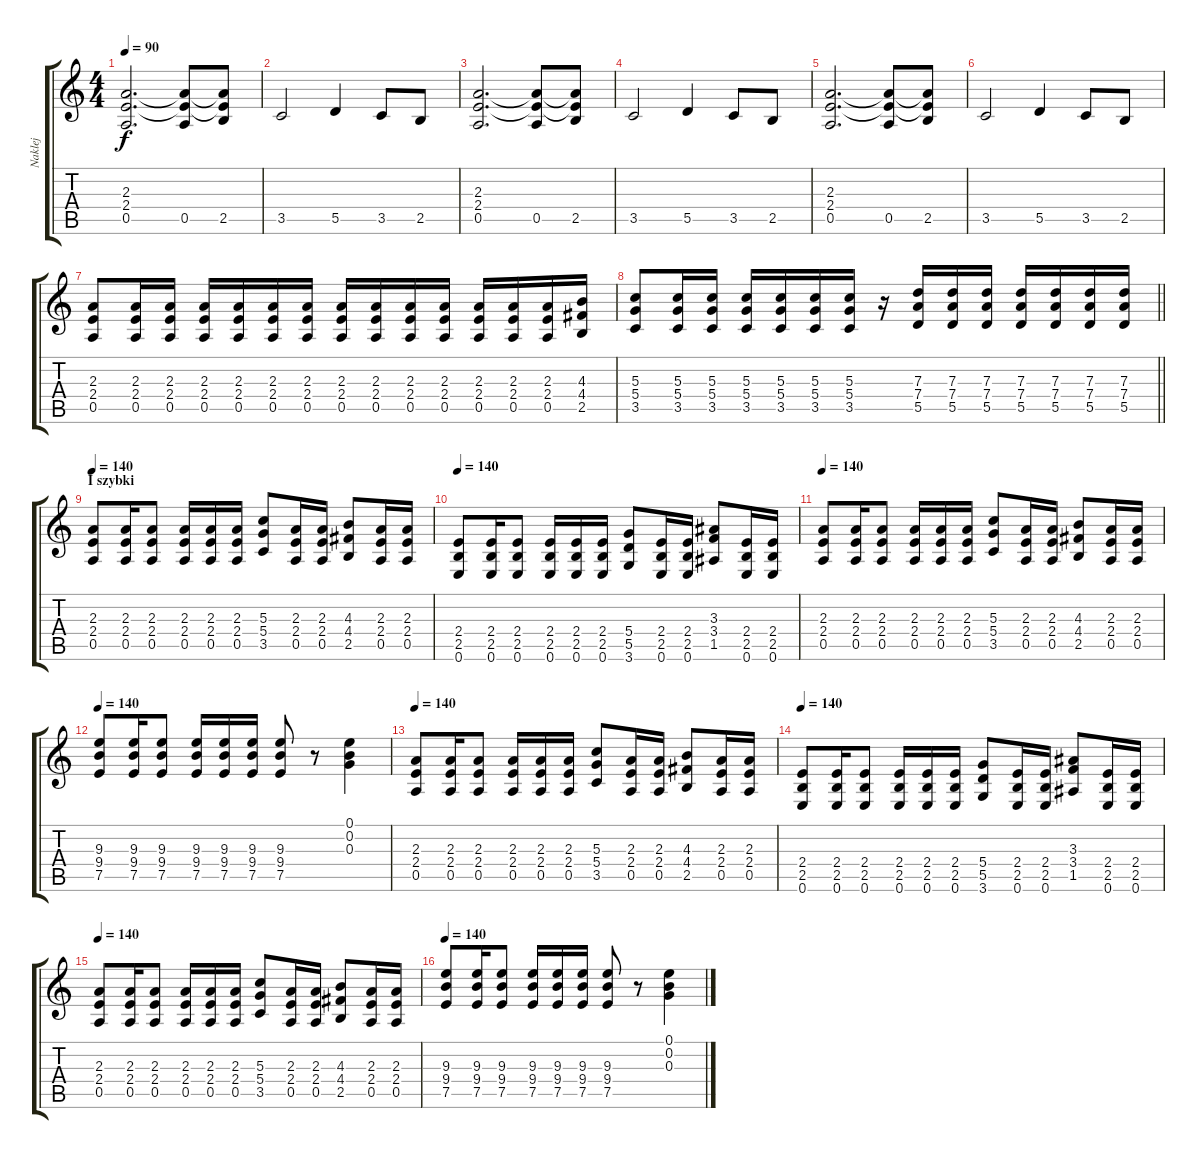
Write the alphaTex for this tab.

\track ("Naklej" "Naklej") {instrument distortionguitar}
\staff {score tabs}
\tuning (E4 B3 G3 D3 A2 E2) {hide}
\ts (4 4)
\tempo 90
\clef g2
\ks c
(2.3 2.4 0.5).2{d dy f} (2.3{t} 2.4{t} 0.5).8 (2.3{t} 2.4{t} 2.5).8 |
3.5.2 5.5.4 3.5.8 2.5.8 |
(2.3 2.4 0.5).2{d} (2.3{t} 2.4{t} 0.5).8 (2.3{t} 2.4{t} 2.5).8 |
3.5.2 5.5.4 3.5.8 2.5.8 |
(2.3 2.4 0.5).2{d} (2.3{t} 2.4{t} 0.5).8 (2.3{t} 2.4{t} 2.5).8 |
3.5.2 5.5.4 3.5.8 2.5.8 |
(2.3 2.4 0.5).8 (2.3 2.4 0.5).16 (2.3 2.4 0.5).16 (2.3 2.4 0.5).16 (2.3 2.4 0.5).16 (2.3 2.4 0.5).16 (2.3 2.4 0.5).16 (2.3 2.4 0.5).16 (2.3 2.4 0.5).16 (2.3 2.4 0.5).16 (2.3 2.4 0.5).16 (2.3 2.4 0.5).16 (2.3 2.4 0.5).16 (2.3 2.4 0.5).16 (4.3 4.4 2.5).16 |
\barLineRight lightlight
(5.3 5.4 3.5).8 (5.3 5.4 3.5).16 (5.3 5.4 3.5).16 (5.3 5.4 3.5).16 (5.3 5.4 3.5).16 (5.3 5.4 3.5).16 (5.3 5.4 3.5).16 r.16 (7.3 7.4 5.5).16 (7.3 7.4 5.5).16 (7.3 7.4 5.5).16 (7.3 7.4 5.5).16 (7.3 7.4 5.5).16 (7.3 7.4 5.5).16 (7.3 7.4 5.5).16 |
\section ("" "I szybki")
\tempo 140
(2.3 2.4 0.5).8 (2.3 2.4 0.5).16 (2.3 2.4 0.5).8 (2.3 2.4 0.5).16 (2.3 2.4 0.5).16 (2.3 2.4 0.5).16 (5.3 5.4 3.5).8 (2.3 2.4 0.5).16 (2.3 2.4 0.5).16 (4.3 4.4 2.5).8 (2.3 2.4 0.5).16 (2.3 2.4 0.5).16 |
\tempo 140
(2.4 2.5 0.6).8 (2.4 2.5 0.6).16 (2.4 2.5 0.6).8 (2.4 2.5 0.6).16 (2.4 2.5 0.6).16 (2.4 2.5 0.6).16 (5.4 5.5 3.6).8 (2.4 2.5 0.6).16 (2.4 2.5 0.6).16 (3.3 3.4 1.5).8 (2.4 2.5 0.6).16 (2.4 2.5 0.6).16 |
\tempo 140
(2.3 2.4 0.5).8 (2.3 2.4 0.5).16 (2.3 2.4 0.5).8 (2.3 2.4 0.5).16 (2.3 2.4 0.5).16 (2.3 2.4 0.5).16 (5.3 5.4 3.5).8 (2.3 2.4 0.5).16 (2.3 2.4 0.5).16 (4.3 4.4 2.5).8 (2.3 2.4 0.5).16 (2.3 2.4 0.5).16 |
\tempo 140
(9.3 9.4 7.5).8 (9.3 9.4 7.5).16 (9.3 9.4 7.5).8 (9.3 9.4 7.5).16 (9.3 9.4 7.5).16 (9.3 9.4 7.5).16 (9.3 9.4 7.5).8 r.8 (0.1 0.2 0.3).4 |
\tempo 140
(2.3 2.4 0.5).8 (2.3 2.4 0.5).16 (2.3 2.4 0.5).8 (2.3 2.4 0.5).16 (2.3 2.4 0.5).16 (2.3 2.4 0.5).16 (5.3 5.4 3.5).8 (2.3 2.4 0.5).16 (2.3 2.4 0.5).16 (4.3 4.4 2.5).8 (2.3 2.4 0.5).16 (2.3 2.4 0.5).16 |
\tempo 140
(2.4 2.5 0.6).8 (2.4 2.5 0.6).16 (2.4 2.5 0.6).8 (2.4 2.5 0.6).16 (2.4 2.5 0.6).16 (2.4 2.5 0.6).16 (5.4 5.5 3.6).8 (2.4 2.5 0.6).16 (2.4 2.5 0.6).16 (3.3 3.4 1.5).8 (2.4 2.5 0.6).16 (2.4 2.5 0.6).16 |
\tempo 140
(2.3 2.4 0.5).8 (2.3 2.4 0.5).16 (2.3 2.4 0.5).8 (2.3 2.4 0.5).16 (2.3 2.4 0.5).16 (2.3 2.4 0.5).16 (5.3 5.4 3.5).8 (2.3 2.4 0.5).16 (2.3 2.4 0.5).16 (4.3 4.4 2.5).8 (2.3 2.4 0.5).16 (2.3 2.4 0.5).16 |
\tempo 140
(9.3 9.4 7.5).8 (9.3 9.4 7.5).16 (9.3 9.4 7.5).8 (9.3 9.4 7.5).16 (9.3 9.4 7.5).16 (9.3 9.4 7.5).16 (9.3 9.4 7.5).8 r.8 (0.1 0.2 0.3).4
